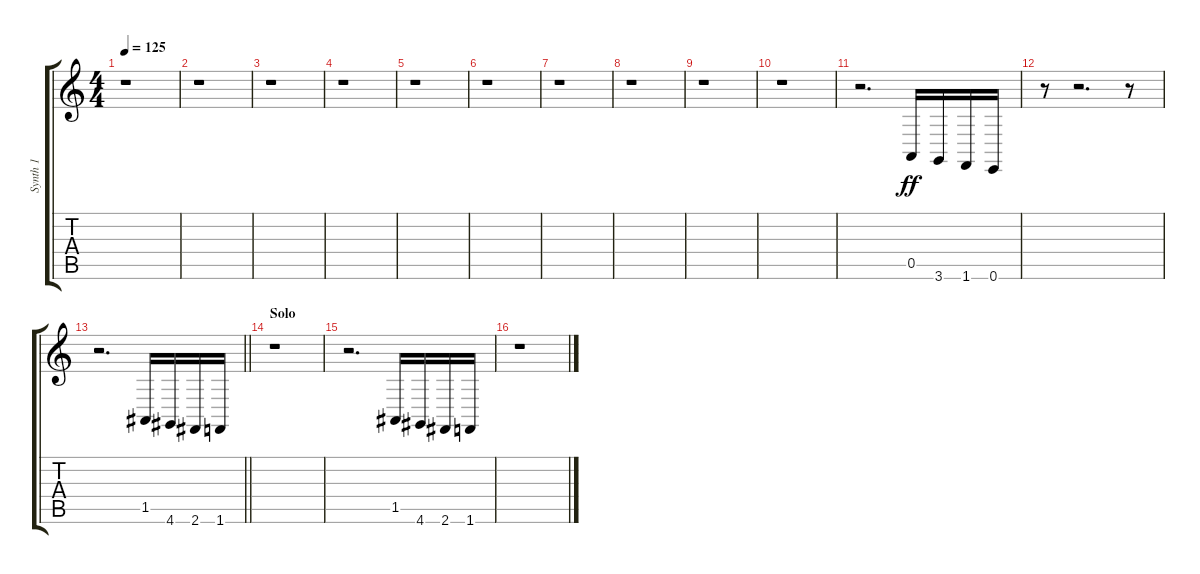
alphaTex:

\track ("Synth 1" "Synth 1") {instrument baritonesax}
\staff {score tabs}
\tuning (E4 B3 G3 D3 A2 E2) {hide}
\ts (4 4)
\tempo 125
\clef g2
\ks c
r.1{dy ff} |
r.1 |
r.1 |
r.1 |
r.1 |
r.1 |
r.1 |
r.1 |
r.1 |
r.1 |
r.2{d} 0.5.16 3.6.16 1.6.16 0.6.16 |
r.8 r.2{d} r.8 |
\barLineRight lightlight
r.2{d} 1.5.16 4.6.16 2.6.16 1.6.16 |
\section ("" "Solo")
r.1 |
r.2{d} 1.5.16 4.6.16 2.6.16 1.6.16 |
r.1
